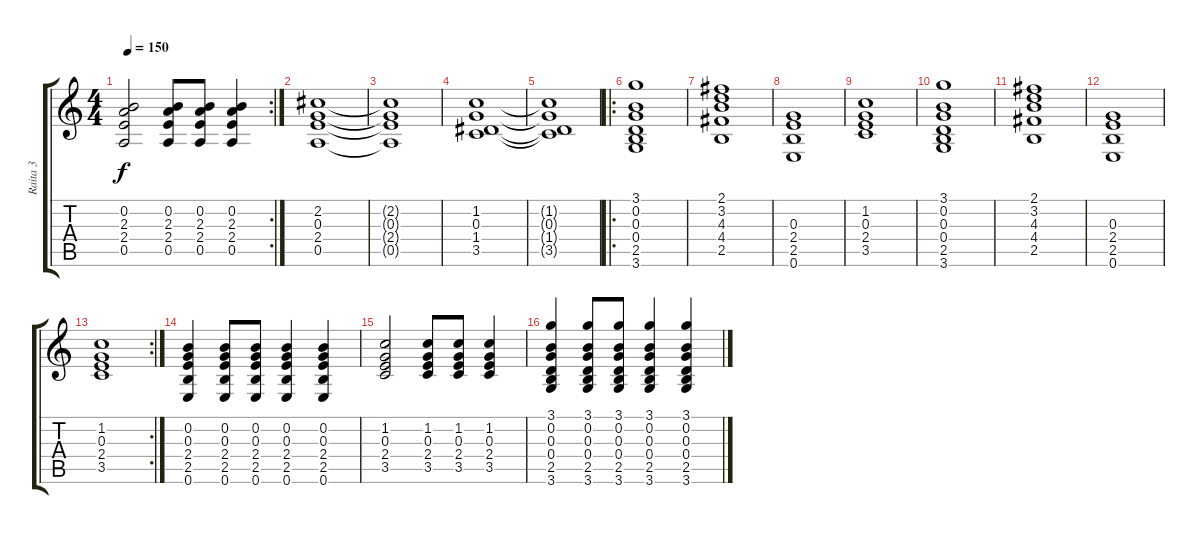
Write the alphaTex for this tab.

\track ("Raita 3" "Raita 3") {instrument acousticguitarsteel}
\staff {score tabs}
\tuning (E4 B3 G3 D3 A2 E2) {hide}
\rc 2
\ts (4 4)
\tempo 150
\clef g2
\ks c
(0.2 2.3 2.4 0.5).2{dy f} (0.2 2.3 2.4 0.5).8 (0.2 2.3 2.4 0.5).8 (0.2 2.3 2.4 0.5).4 |
(2.2 0.3 2.4 0.5).1{instrument distortionguitar} |
(2.2{t} 0.3{t} 2.4{t} 0.5{t}).1 |
(1.2 0.3 1.4 3.5).1 |
(1.2{t} 0.3{t} 1.4{t} 3.5{t}).1 |
\ro
(3.1 0.2 0.3 0.4 2.5 3.6).1 |
(2.1 3.2 4.3 4.4 2.5).1 |
(0.3 2.4 2.5 0.6).1 |
(1.2 0.3 2.4 3.5).1 |
(3.1 0.2 0.3 0.4 2.5 3.6).1 |
(2.1 3.2 4.3 4.4 2.5).1 |
(0.3 2.4 2.5 0.6).1 |
\rc 2
(1.2 0.3 2.4 3.5).1 |
(0.2 0.3 2.4 2.5 0.6).4 (0.2 0.3 2.4 2.5 0.6).8 (0.2 0.3 2.4 2.5 0.6).8 (0.2 0.3 2.4 2.5 0.6).4 (0.2 0.3 2.4 2.5 0.6).4 |
(1.2 0.3 2.4 3.5).2 (1.2 0.3 2.4 3.5).8 (1.2 0.3 2.4 3.5).8 (1.2 0.3 2.4 3.5).4 |
(3.1 0.2 0.3 0.4 2.5 3.6).4 (3.1 0.2 0.3 0.4 2.5 3.6).8 (3.1 0.2 0.3 0.4 2.5 3.6).8 (3.1 0.2 0.3 0.4 2.5 3.6).4 (3.1 0.2 0.3 0.4 2.5 3.6).4
